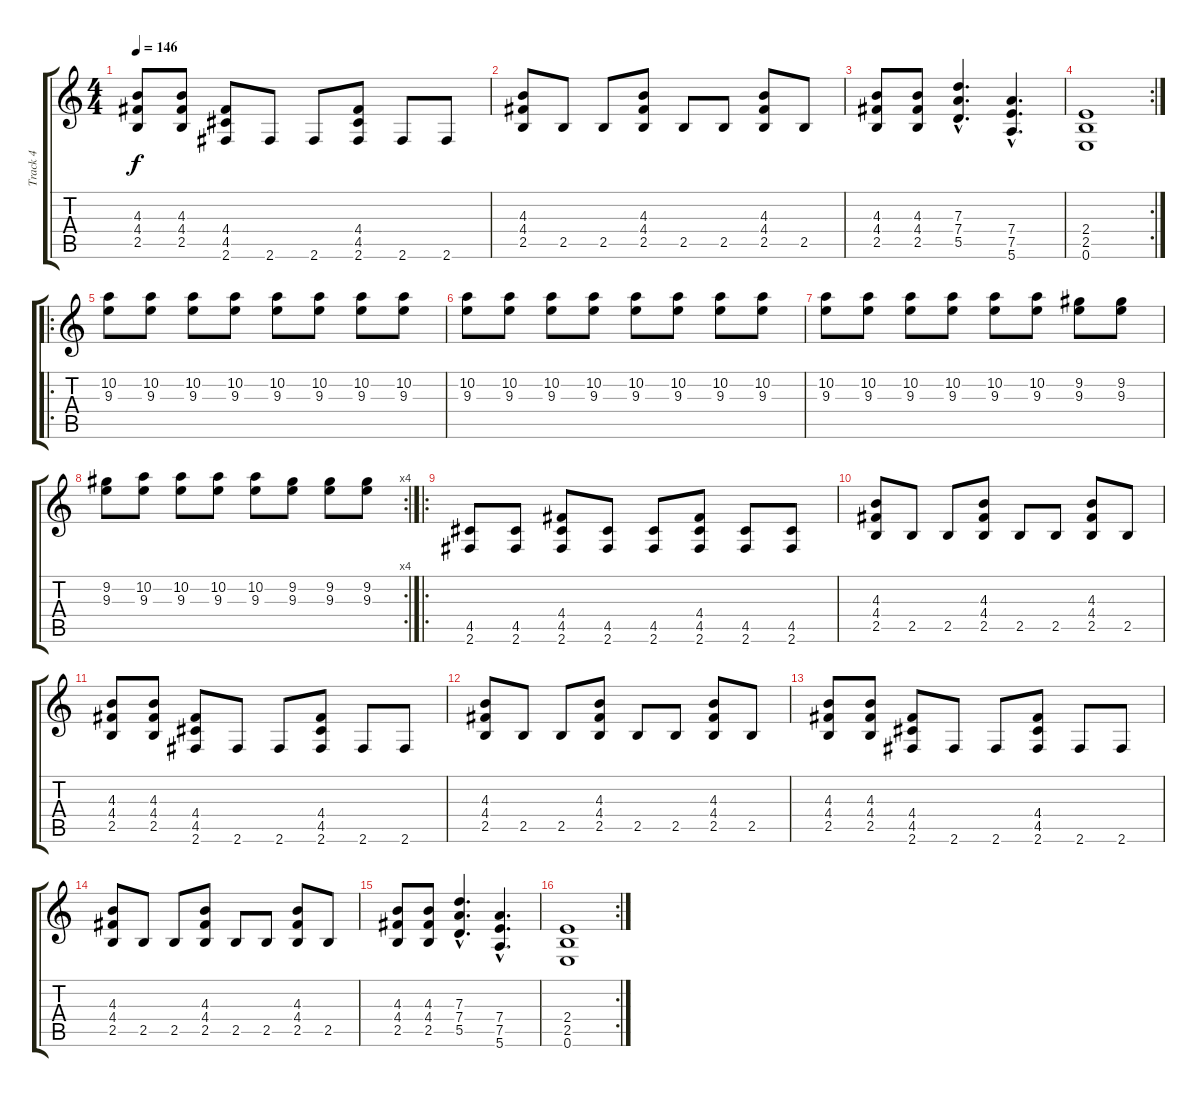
\track ("Track 4" "Track 4") {instrument distortionguitar}
\staff {score tabs}
\tuning (E4 B3 G3 D3 A2 E2) {hide}
\ts (4 4)
\tempo 146
\clef g2
\ks c
(4.3 4.4 2.5).8{dy f} (4.3 4.4 2.5).8 (4.4 4.5 2.6).8 2.6.8 2.6.8 (4.4 4.5 2.6).8 2.6.8 2.6.8 |
(4.3 4.4 2.5).8 2.5.8 2.5.8 (4.3 4.4 2.5).8 2.5.8 2.5.8 (4.3 4.4 2.5).8 2.5.8 |
(4.3 4.4 2.5).8 (4.3 4.4 2.5).8 (7.3{hac} 7.4{hac} 5.5{hac}).4{d} (7.4{hac} 7.5{hac} 5.6{hac}).4{d} |
\rc 2
(2.4 2.5 0.6).1 |
\ro
(10.2 9.3).8 (10.2 9.3).8 (10.2 9.3).8 (10.2 9.3).8 (10.2 9.3).8 (10.2 9.3).8 (10.2 9.3).8 (10.2 9.3).8 |
(10.2 9.3).8 (10.2 9.3).8 (10.2 9.3).8 (10.2 9.3).8 (10.2 9.3).8 (10.2 9.3).8 (10.2 9.3).8 (10.2 9.3).8 |
(10.2 9.3).8 (10.2 9.3).8 (10.2 9.3).8 (10.2 9.3).8 (10.2 9.3).8 (10.2 9.3).8 (9.2 9.3).8 (9.2 9.3).8 |
\rc 4
(9.2 9.3).8 (10.2 9.3).8 (10.2 9.3).8 (10.2 9.3).8 (10.2 9.3).8 (9.2 9.3).8 (9.2 9.3).8 (9.2 9.3).8 |
\ro
(4.5 2.6).8 (4.5 2.6).8 (4.4 4.5 2.6).8 (4.5 2.6).8 (4.5 2.6).8 (4.4 4.5 2.6).8 (4.5 2.6).8 (4.5 2.6).8 |
(4.3 4.4 2.5).8 2.5.8 2.5.8 (4.3 4.4 2.5).8 2.5.8 2.5.8 (4.3 4.4 2.5).8 2.5.8 |
(4.3 4.4 2.5).8 (4.3 4.4 2.5).8 (4.4 4.5 2.6).8 2.6.8 2.6.8 (4.4 4.5 2.6).8 2.6.8 2.6.8 |
(4.3 4.4 2.5).8 2.5.8 2.5.8 (4.3 4.4 2.5).8 2.5.8 2.5.8 (4.3 4.4 2.5).8 2.5.8 |
(4.3 4.4 2.5).8 (4.3 4.4 2.5).8 (4.4 4.5 2.6).8 2.6.8 2.6.8 (4.4 4.5 2.6).8 2.6.8 2.6.8 |
(4.3 4.4 2.5).8 2.5.8 2.5.8 (4.3 4.4 2.5).8 2.5.8 2.5.8 (4.3 4.4 2.5).8 2.5.8 |
(4.3 4.4 2.5).8 (4.3 4.4 2.5).8 (7.3{hac} 7.4{hac} 5.5{hac}).4{d} (7.4{hac} 7.5{hac} 5.6{hac}).4{d} |
\rc 2
(2.4 2.5 0.6).1
